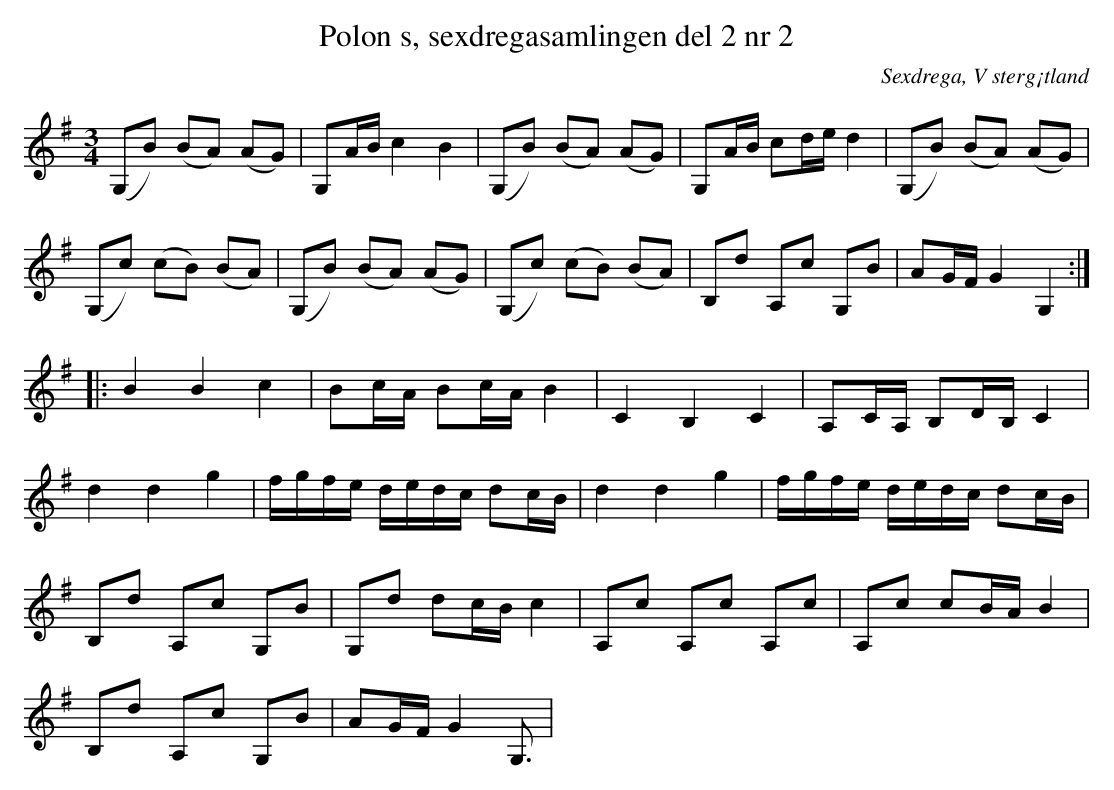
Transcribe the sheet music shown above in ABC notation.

X:1
T: Polon s, sexdregasamlingen del 2 nr 2
O: Sexdrega, V sterg¡tland
M: 3/4
L: 1/16
K: G
(G,2B2) (B2A2) (A2G2) | G,2AB c4 B4 | (G,2B2) (B2A2) (A2G2) | G,2AB c2de d4 | (G,2B2) (B2A2) (A2G2) |
(G,2c2) (c2B2) (B2A2) | (G,2B2) (B2A2) (A2G2) | (G,2c2) (c2B2) (B2A2) | B,2d2 A,2c2 G,2B2 | A2GF G4 G,4 ::
B4 B4 c4 | B2cA B2cA B4 | C4 B,4 C4 | A,2CA, B,2DB, C4 |
d4 d4 g4 | fgfe dedc d2cB | d4 d4 g4 | fgfe dedc d2cB |
B,2d2 A,2c2 G,2B2 | G,2d2 d2cB c4 | A,2c2 A,2c2 A,2c2 | A,2c2 c2BA B4 |
B,2d2 A,2c2 G,2B2 | A2GF G4 G,3 |
